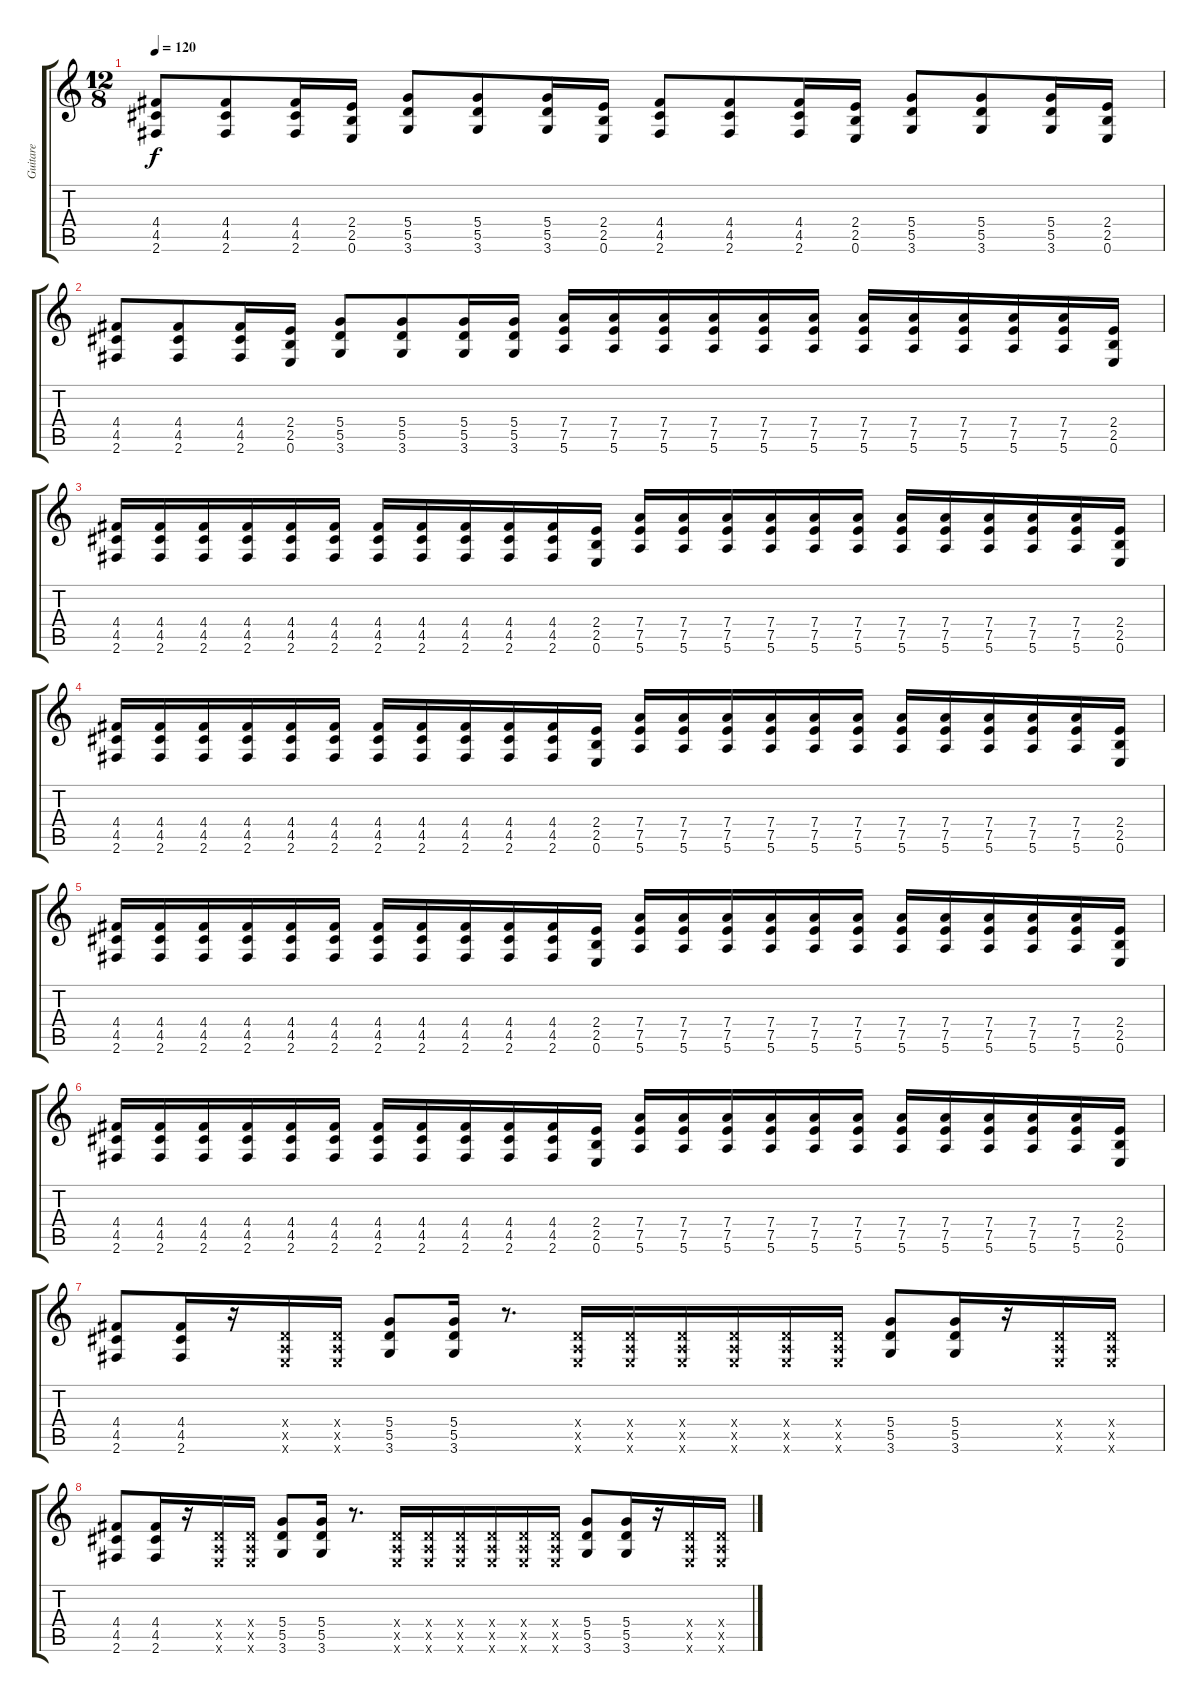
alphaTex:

\track ("Guitare" "Guitare") {instrument distortionguitar}
\staff {score tabs}
\tuning (E4 B3 G3 D3 A2 E2) {hide}
\ts (12 8)
\tempo 120
\clef g2
\ks c
(4.4 4.5 2.6).8{dy f} (4.4 4.5 2.6).8 (4.4 4.5 2.6).16 (2.4 2.5 0.6).16 (5.4 5.5 3.6).8 (5.4 5.5 3.6).8 (5.4 5.5 3.6).16 (2.4 2.5 0.6).16 (4.4 4.5 2.6).8 (4.4 4.5 2.6).8 (4.4 4.5 2.6).16 (2.4 2.5 0.6).16 (5.4 5.5 3.6).8 (5.4 5.5 3.6).8 (5.4 5.5 3.6).16 (2.4 2.5 0.6).16 |
(4.4 4.5 2.6).8 (4.4 4.5 2.6).8 (4.4 4.5 2.6).16 (2.4 2.5 0.6).16 (5.4 5.5 3.6).8 (5.4 5.5 3.6).8 (5.4 5.5 3.6).16 (5.4 5.5 3.6).16 (7.4 7.5 5.6).16 (7.4 7.5 5.6).16 (7.4 7.5 5.6).16 (7.4 7.5 5.6).16 (7.4 7.5 5.6).16 (7.4 7.5 5.6).16 (7.4 7.5 5.6).16 (7.4 7.5 5.6).16 (7.4 7.5 5.6).16 (7.4 7.5 5.6).16 (7.4 7.5 5.6).16 (2.4 2.5 0.6).16 |
(4.4 4.5 2.6).16 (4.4 4.5 2.6).16 (4.4 4.5 2.6).16 (4.4 4.5 2.6).16 (4.4 4.5 2.6).16 (4.4 4.5 2.6).16 (4.4 4.5 2.6).16 (4.4 4.5 2.6).16 (4.4 4.5 2.6).16 (4.4 4.5 2.6).16 (4.4 4.5 2.6).16 (2.4 2.5 0.6).16 (7.4 7.5 5.6).16 (7.4 7.5 5.6).16 (7.4 7.5 5.6).16 (7.4 7.5 5.6).16 (7.4 7.5 5.6).16 (7.4 7.5 5.6).16 (7.4 7.5 5.6).16 (7.4 7.5 5.6).16 (7.4 7.5 5.6).16 (7.4 7.5 5.6).16 (7.4 7.5 5.6).16 (2.4 2.5 0.6).16 |
(4.4 4.5 2.6).16 (4.4 4.5 2.6).16 (4.4 4.5 2.6).16 (4.4 4.5 2.6).16 (4.4 4.5 2.6).16 (4.4 4.5 2.6).16 (4.4 4.5 2.6).16 (4.4 4.5 2.6).16 (4.4 4.5 2.6).16 (4.4 4.5 2.6).16 (4.4 4.5 2.6).16 (2.4 2.5 0.6).16 (7.4 7.5 5.6).16 (7.4 7.5 5.6).16 (7.4 7.5 5.6).16 (7.4 7.5 5.6).16 (7.4 7.5 5.6).16 (7.4 7.5 5.6).16 (7.4 7.5 5.6).16 (7.4 7.5 5.6).16 (7.4 7.5 5.6).16 (7.4 7.5 5.6).16 (7.4 7.5 5.6).16 (2.4 2.5 0.6).16 |
(4.4 4.5 2.6).16 (4.4 4.5 2.6).16 (4.4 4.5 2.6).16 (4.4 4.5 2.6).16 (4.4 4.5 2.6).16 (4.4 4.5 2.6).16 (4.4 4.5 2.6).16 (4.4 4.5 2.6).16 (4.4 4.5 2.6).16 (4.4 4.5 2.6).16 (4.4 4.5 2.6).16 (2.4 2.5 0.6).16 (7.4 7.5 5.6).16 (7.4 7.5 5.6).16 (7.4 7.5 5.6).16 (7.4 7.5 5.6).16 (7.4 7.5 5.6).16 (7.4 7.5 5.6).16 (7.4 7.5 5.6).16 (7.4 7.5 5.6).16 (7.4 7.5 5.6).16 (7.4 7.5 5.6).16 (7.4 7.5 5.6).16 (2.4 2.5 0.6).16 |
(4.4 4.5 2.6).16 (4.4 4.5 2.6).16 (4.4 4.5 2.6).16 (4.4 4.5 2.6).16 (4.4 4.5 2.6).16 (4.4 4.5 2.6).16 (4.4 4.5 2.6).16 (4.4 4.5 2.6).16 (4.4 4.5 2.6).16 (4.4 4.5 2.6).16 (4.4 4.5 2.6).16 (2.4 2.5 0.6).16 (7.4 7.5 5.6).16 (7.4 7.5 5.6).16 (7.4 7.5 5.6).16 (7.4 7.5 5.6).16 (7.4 7.5 5.6).16 (7.4 7.5 5.6).16 (7.4 7.5 5.6).16 (7.4 7.5 5.6).16 (7.4 7.5 5.6).16 (7.4 7.5 5.6).16 (7.4 7.5 5.6).16 (2.4 2.5 0.6).16 |
(4.4 4.5 2.6).8 (4.4 4.5 2.6).16 r.16 (0.4{x} 0.5{x} 0.6{x}).16 (0.4{x} 0.5{x} 0.6{x}).16 (5.4 5.5 3.6).8 (5.4 5.5 3.6).16 r.8{d} (0.4{x} 0.5{x} 0.6{x}).16 (0.4{x} 0.5{x} 0.6{x}).16 (0.4{x} 0.5{x} 0.6{x}).16 (0.4{x} 0.5{x} 0.6{x}).16 (0.4{x} 0.5{x} 0.6{x}).16 (0.4{x} 0.5{x} 0.6{x}).16 (5.4 5.5 3.6).8 (5.4 5.5 3.6).16 r.16 (0.4{x} 0.5{x} 0.6{x}).16 (0.4{x} 0.5{x} 0.6{x}).16 |
(4.4 4.5 2.6).8 (4.4 4.5 2.6).16 r.16 (0.4{x} 0.5{x} 0.6{x}).16 (0.4{x} 0.5{x} 0.6{x}).16 (5.4 5.5 3.6).8 (5.4 5.5 3.6).16 r.8{d} (0.4{x} 0.5{x} 0.6{x}).16 (0.4{x} 0.5{x} 0.6{x}).16 (0.4{x} 0.5{x} 0.6{x}).16 (0.4{x} 0.5{x} 0.6{x}).16 (0.4{x} 0.5{x} 0.6{x}).16 (0.4{x} 0.5{x} 0.6{x}).16 (5.4 5.5 3.6).8 (5.4 5.5 3.6).16 r.16 (0.4{x} 0.5{x} 0.6{x}).16 (0.4{x} 0.5{x} 0.6{x}).16
